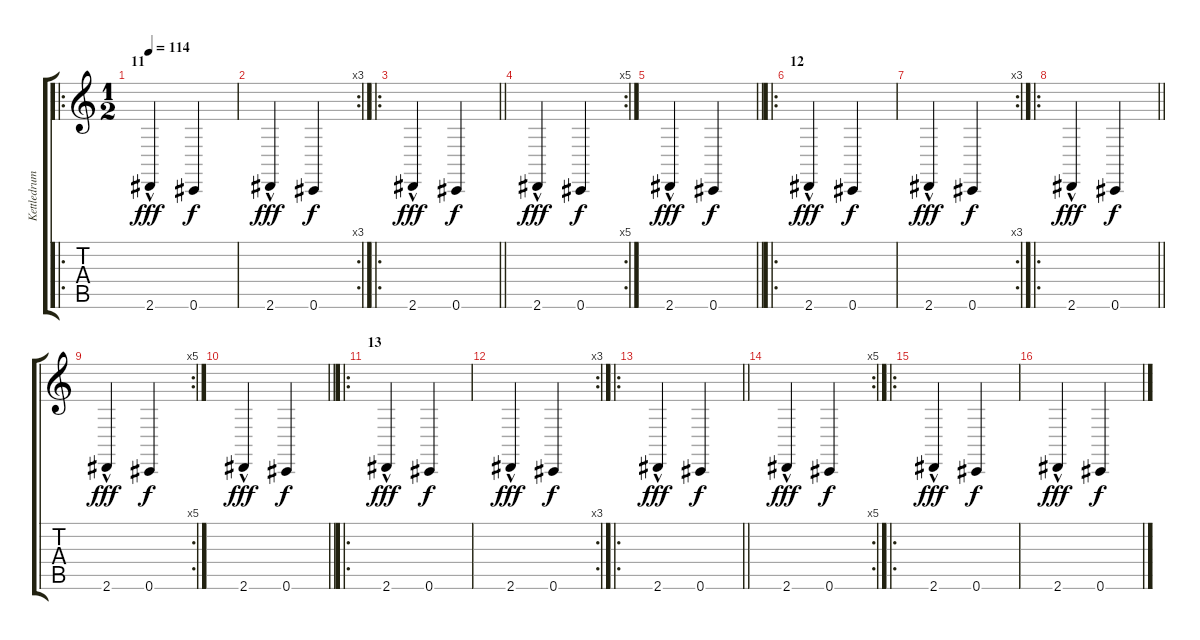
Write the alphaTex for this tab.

\track ("Kettledrum" "Kettledrum") {instrument timpani}
\staff {score tabs}
\tuning (Eb4 Bb3 Gb3 Db3 Ab2 Db2) {hide}
\ro
\ts (1 2)
\section ("" "11")
\tempo 114
\clef g2
\ks c
2.6{hac}.4{dy fff} 0.6.4{dy f} |
\rc 3
2.6{hac}.4{dy fff} 0.6.4{dy f} |
\ro
\barLineRight lightlight
2.6{hac}.4{dy fff} 0.6.4{dy f} |
\rc 5
2.6{hac}.4{dy fff} 0.6.4{dy f} |
\barLineRight lightlight
2.6{hac}.4{dy fff} 0.6.4{dy f} |
\ro
\section ("" "12")
2.6{hac}.4{dy fff} 0.6.4{dy f} |
\rc 3
2.6{hac}.4{dy fff} 0.6.4{dy f} |
\ro
\barLineRight lightlight
2.6{hac}.4{dy fff} 0.6.4{dy f} |
\rc 5
2.6{hac}.4{dy fff} 0.6.4{dy f} |
\barLineRight lightlight
2.6{hac}.4{dy fff} 0.6.4{dy f} |
\ro
\section ("" "13")
2.6{hac}.4{dy fff} 0.6.4{dy f} |
\rc 3
2.6{hac}.4{dy fff} 0.6.4{dy f} |
\ro
\barLineRight lightlight
2.6{hac}.4{dy fff} 0.6.4{dy f} |
\rc 5
2.6{hac}.4{dy fff} 0.6.4{dy f} |
\ro
2.6{hac}.4{dy fff} 0.6.4{dy f} |
2.6{hac}.4{dy fff} 0.6.4{dy f}
